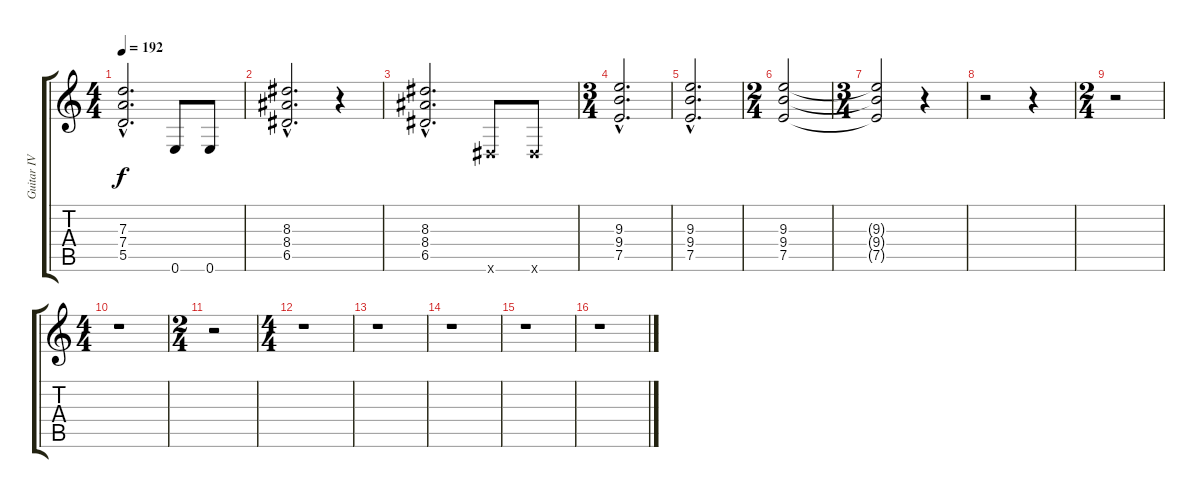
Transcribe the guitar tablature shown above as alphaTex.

\track ("Guitar IV" "Guitar IV") {instrument distortionguitar}
\staff {score tabs}
\tuning (E4 B3 G3 D3 A2 E2) {hide}
\ts (4 4)
\tempo 192
\clef g2
\ks c
(7.3{hac} 7.4{hac} 5.5{hac}).2{d dy f} 0.6.8 0.6.8 |
(8.3{hac} 8.4{hac} 6.5{hac}).2{d} r.4 |
(8.3{hac} 8.4{hac} 6.5{hac}).2{d} -1.6{x}.8 -1.6{x}.8 |
\ts (3 4)
(9.3{hac} 9.4{hac} 7.5{hac}).2{d} |
(9.3{hac} 9.4{hac} 7.5{hac}).2{d} |
\ts (2 4)
(9.3 9.4 7.5).2 |
\ts (3 4)
(9.3{t} 9.4{t} 7.5{t}).2 r.4 |
r.2 r.4 |
\ts (2 4)
r.2 |
\ts (4 4)
r.1 |
\ts (2 4)
r.2 |
\ts (4 4)
r.1 |
r.1 |
r.1 |
r.1 |
r.1
